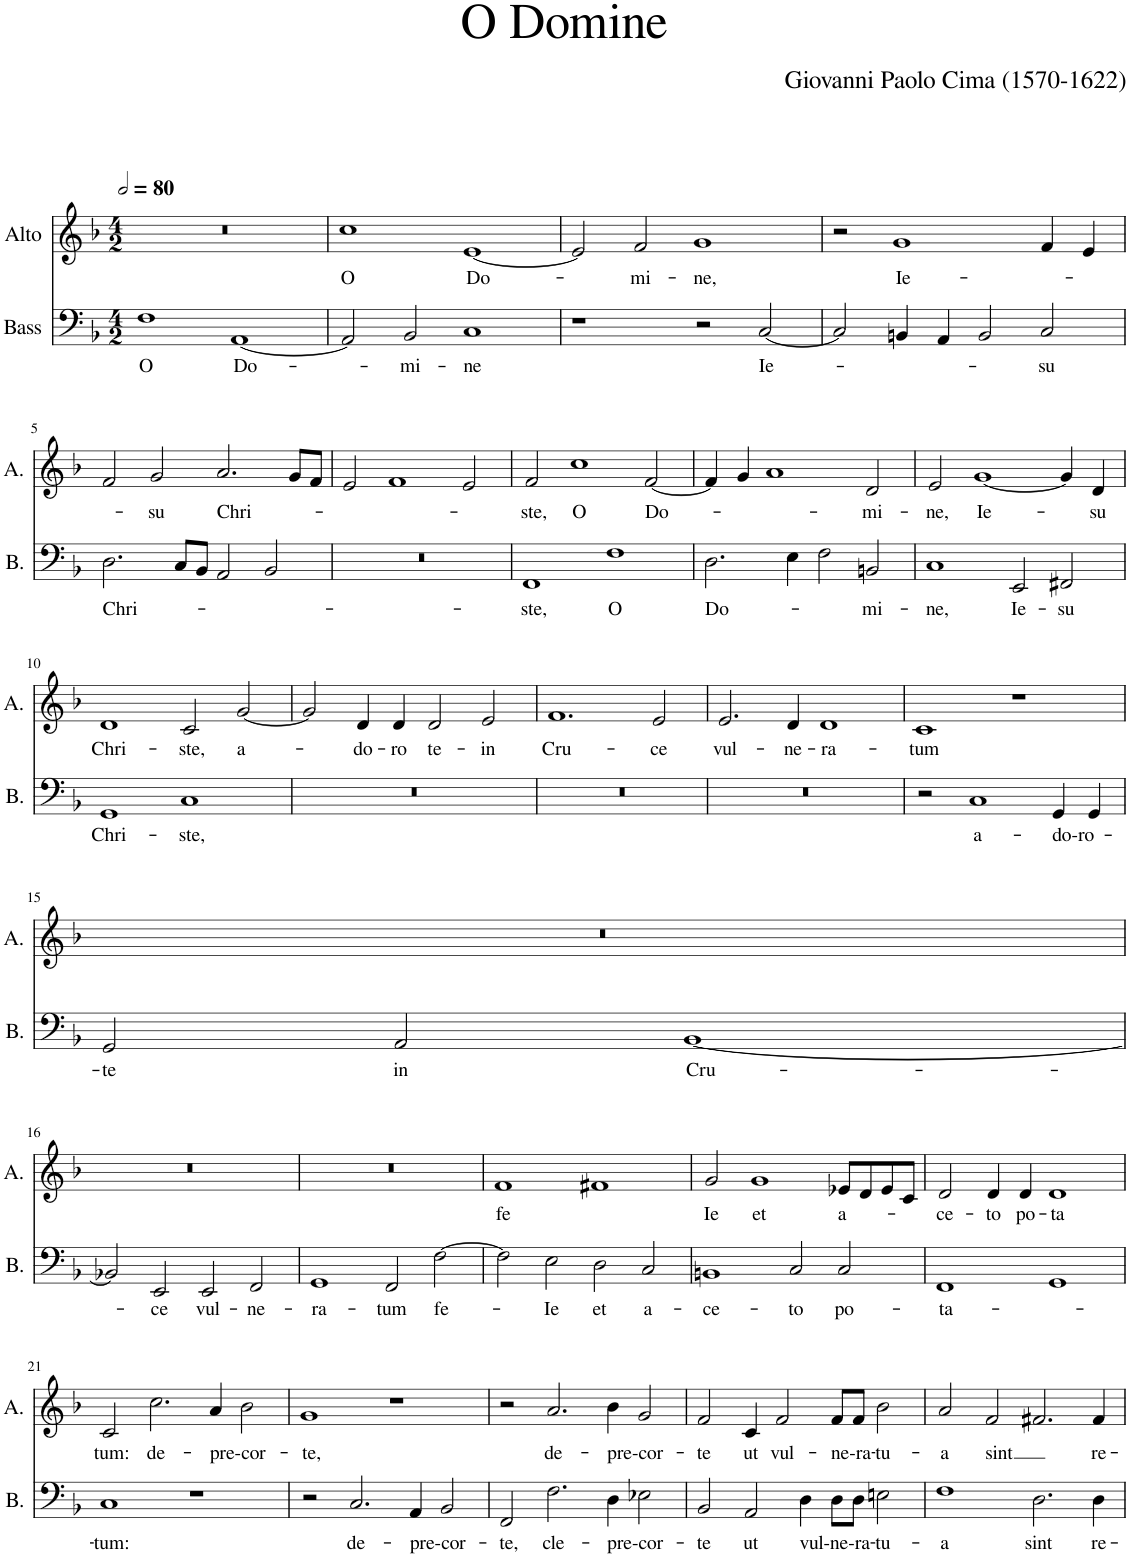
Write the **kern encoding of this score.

**kern	**text	**kern	**text
*part2	*part2	*part1	*part1
*staff2	*staff2	*staff1	*staff1
*I"Bass	*	*I"Alto	*
*I'B.	*	*I'A.	*
*clefF4	*	*clefG2	*
*k[b-]	*	*k[b-]	*
*M4/2	*	*M4/2	*
*MM160	*	*MM160	*
=1	=1	=1	=1
!	!LO:LY:b	!	!
1F	O	0r	.
!	!LO:LY:b	!	!
[1AA	Do-	.	.
=2	=2	=2	=2
!	!	!	!LO:LY:b
2AA/]	.	1cc	O
!	!LO:LY:b	!	!
2BB-/	-mi-	.	.
!	!LO:LY:b	!	!LO:LY:b
1C	-ne	[1e	Do-
=3	=3	=3	=3
1r	.	2e/]	.
!	!	!	!LO:LY:b
.	.	2f/	-mi-
!	!	!	!LO:LY:b
2r	.	1g	-ne,
!	!LO:LY:b	!	!
[2C/	Ie-	.	.
=4	=4	=4	=4
2C/]	.	2r	.
!	!	!	!LO:LY:b
4BBn/	.	1g	Ie-
4AA/	.	.	.
2BB/	.	.	.
!	!LO:LY:b	!	!
2C/	-su	4f/	.
.	.	4e/	.
!!LO:LB:g=z
=5	=5	=5	=5
!	!LO:LY:b	!	!
2.D\	Chri-	2f/	.
!	!	!	!LO:LY:b
.	.	2g/	-su
8C/L	.	.	.
8BB-/J	.	.	.
!	!	!	!LO:LY:b
2AA/	.	2.a/	Chri-
2BB-/	.	.	.
.	.	8g/L	.
.	.	8f/J	.
=6	=6	=6	=6
0r	.	2e/	.
.	.	1f	.
.	.	2e/	.
=7	=7	=7	=7
!	!LO:LY:b	!	!LO:LY:b
1FF	-ste,	2f/	-ste,
!	!	!	!LO:LY:b
.	.	1cc	O
!	!LO:LY:b	!	!
1F	O	.	.
!	!	!	!LO:LY:b
.	.	[2f/	Do-
=8	=8	=8	=8
!	!LO:LY:b	!	!
2.D\	Do-	4f/]	.
.	.	4g/	.
.	.	1a	.
4E\	.	.	.
2F\	.	.	.
!	!LO:LY:b	!	!LO:LY:b
2BBn/	-mi-	2d/	-mi-
=9	=9	=9	=9
!	!LO:LY:b	!	!LO:LY:b
1C	-ne,	2e/	-ne,
!	!	!	!LO:LY:b
.	.	[1g	Ie-
!	!LO:LY:b	!	!
2EE/	Ie-	.	.
!	!LO:LY:b	!	!
2FF#X/	-su	4g/]	.
!	!	!	!LO:LY:b
.	.	4d/	-su
!!LO:LB:g=z
=10	=10	=10	=10
!	!LO:LY:b	!	!LO:LY:b
1GG	Chri-	1d	Chri-
!	!LO:LY:b	!	!LO:LY:b
1C	-ste,	2c/	-ste,
!	!	!	!LO:LY:b
.	.	[2g/	a-
=11	=11	=11	=11
0r	.	2g/]	.
!	!	!	!LO:LY:b
.	.	4d/	-do-
!	!	!	!LO:LY:b
.	.	4d/	-ro
!	!	!	!LO:LY:b
.	.	2d/	te-
!	!	!	!LO:LY:b
.	.	2e/	-in
=12	=12	=12	=12
!	!	!	!LO:LY:b
0r	.	1.f	Cru-
!	!	!	!LO:LY:b
.	.	2e/	-ce
=13	=13	=13	=13
!	!	!	!LO:LY:b
0r	.	2.e/	vul-
!	!	!	!LO:LY:b
.	.	4d/	-ne-
!	!	!	!LO:LY:b
.	.	1d	-ra-
=14	=14	=14	=14
!	!	!	!LO:LY:b
2r	.	1c	-tum
!	!LO:LY:b	!	!
1C	a-	.	.
.	.	1r	.
!	!LO:LY:b	!	!
4GG/	-do-ro-	.	.
4GG/	.	.	.
!!LO:LB:g=z
=15	=15	=15	=15
!	!LO:LY:b	!	!
2GG/	-te	0r	.
!	!LO:LY:b	!	!
2AA/	in	.	.
!	!LO:LY:b	!	!
[1BB-	Cru-	.	.
!!LO:LB:g=z
=16	=16	=16	=16
2BB-X/]	.	0r	.
!	!LO:LY:b	!	!
2EE/	-ce	.	.
!	!LO:LY:b	!	!
2EE/	vul-	.	.
!	!LO:LY:b	!	!
2FF/	-ne-	.	.
=17	=17	=17	=17
!	!LO:LY:b	!	!
1GG	-ra-	0r	.
!	!LO:LY:b	!	!
2FF/	-tum	.	.
!	!LO:LY:b	!	!
[2F\	fe-	.	.
=18	=18	=18	=18
!	!	!	!LO:LY:b
2F\]	.	1f	fe
!	!LO:LY:b	!	!
2E\	-Ie	.	.
!	!LO:LY:b	!	!
2D\	et	1f#X	.
!	!LO:LY:b	!	!
2C/	a-	.	.
=19	=19	=19	=19
!	!LO:LY:b	!	!LO:LY:b
1BBn	-ce-	2g/	Ie
!	!	!	!LO:LY:b
.	.	1g	et
!	!LO:LY:b	!	!
2C/	-to	.	.
!	!LO:LY:b	!	!LO:LY:b
2C/	po-	8e-X/L	a-
.	.	8d/	.
.	.	8e-/	.
.	.	8c/J	.
=20	=20	=20	=20
!	!LO:LY:b	!	!LO:LY:b
1FF	-ta-	2d/	-ce-
!	!	!	!LO:LY:b
.	.	4d/	-to
!	!	!	!LO:LY:b
.	.	4d/	po-
!	!	!	!LO:LY:b
1GG	.	1d	-ta
!!LO:LB:g=z
=21	=21	=21	=21
!	!LO:LY:b	!	!LO:LY:b
1C	-tum:	2c/	tum:
!	!	!	!LO:LY:b
.	.	2.cc\	de-
1r	.	.	.
!	!	!	!LO:LY:b
.	.	4a/	-pre-cor-
.	.	2b-\	.
=22	=22	=22	=22
!	!	!	!LO:LY:b
2r	.	1g	-te,
!	!LO:LY:b	!	!
2.C/	de-	.	.
.	.	1r	.
!	!LO:LY:b	!	!
4AA/	-pre-cor-	.	.
2BB-/	.	.	.
=23	=23	=23	=23
!	!LO:LY:b	!	!
2FF/	-te,	2r	.
!	!LO:LY:b	!	!LO:LY:b
2.F\	cle-	2.a/	de-
!	!LO:LY:b	!	!LO:LY:b
4D\	-pre-cor-	4b-\	-pre-cor-
2E-X\	.	2g/	.
=24	=24	=24	=24
!	!LO:LY:b	!	!LO:LY:b
2BB-/	-te	2f/	-te
!	!LO:LY:b	!	!LO:LY:b
2AA/	ut	4c/	ut
!	!	!	!LO:LY:b
.	.	2f/	vul-
!	!LO:LY:b	!	!
4D\	vul-ne-ra-	.	.
!	!	!	!LO:LY:b
8D\L	.	8f/L	-ne-ra-
8D\J	.	8f/J	.
!	!LO:LY:b	!	!LO:LY:b
2En\	-tu-	2b-\	-tu-
=25	=25	=25	=25
!	!LO:LY:b	!	!LO:LY:b
1F	-a	2a/	-a
!	!	!	!LO:LY:b
.	.	2f/	sint
!	!LO:LY:b	!	!
2.D\	sint	2.f#X/	.
!	!LO:LY:b	!	!LO:LY:b
4D\	re-	4f#/	re-
=	=	=	=
*-	*-	*-	*-
